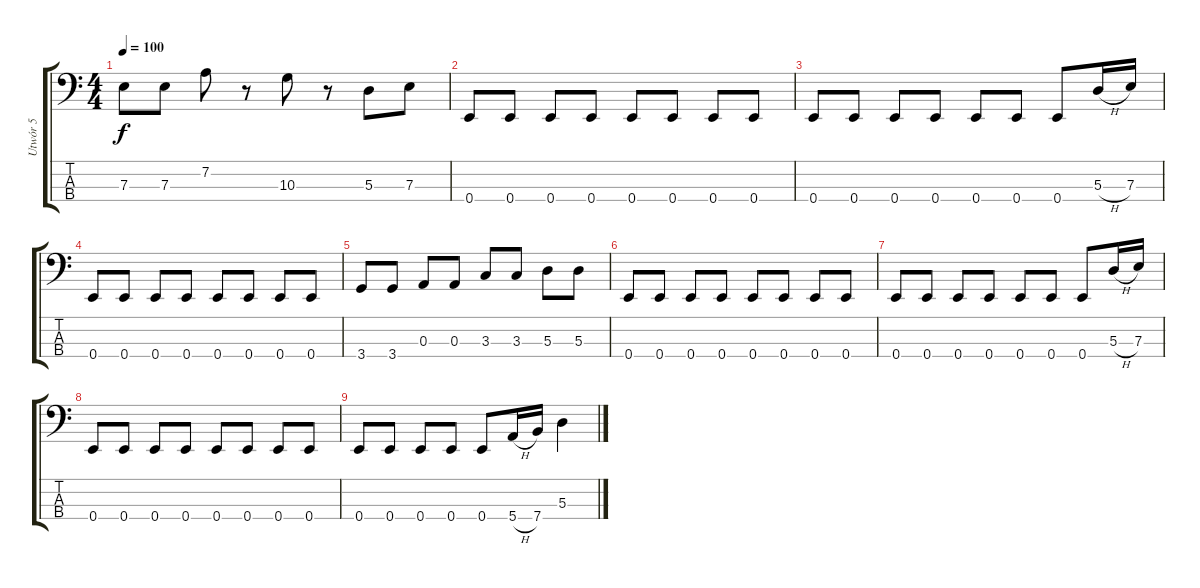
\track ("Utwór 5" "Utwór 5") {instrument electricbassfinger}
\staff {score tabs}
\tuning (G2 D2 A1 E1) {hide}
\ts (4 4)
\tempo 100
\clef f4
\ks c
7.3.8{dy f} 7.3.8 7.2.8 r.8 10.3.8 r.8 5.3.8 7.3.8 |
0.4.8 0.4.8 0.4.8 0.4.8 0.4.8 0.4.8 0.4.8 0.4.8 |
0.4.8 0.4.8 0.4.8 0.4.8 0.4.8 0.4.8 0.4.8 5.3{h}.16 7.3.16 |
0.4.8 0.4.8 0.4.8 0.4.8 0.4.8 0.4.8 0.4.8 0.4.8 |
3.4.8 3.4.8 0.3.8 0.3.8 3.3.8 3.3.8 5.3.8 5.3.8 |
0.4.8 0.4.8 0.4.8 0.4.8 0.4.8 0.4.8 0.4.8 0.4.8 |
0.4.8 0.4.8 0.4.8 0.4.8 0.4.8 0.4.8 0.4.8 5.3{h}.16 7.3.16 |
0.4.8 0.4.8 0.4.8 0.4.8 0.4.8 0.4.8 0.4.8 0.4.8 |
0.4.8 0.4.8 0.4.8 0.4.8 0.4.8 5.4{h}.16 7.4.16 5.3.4
